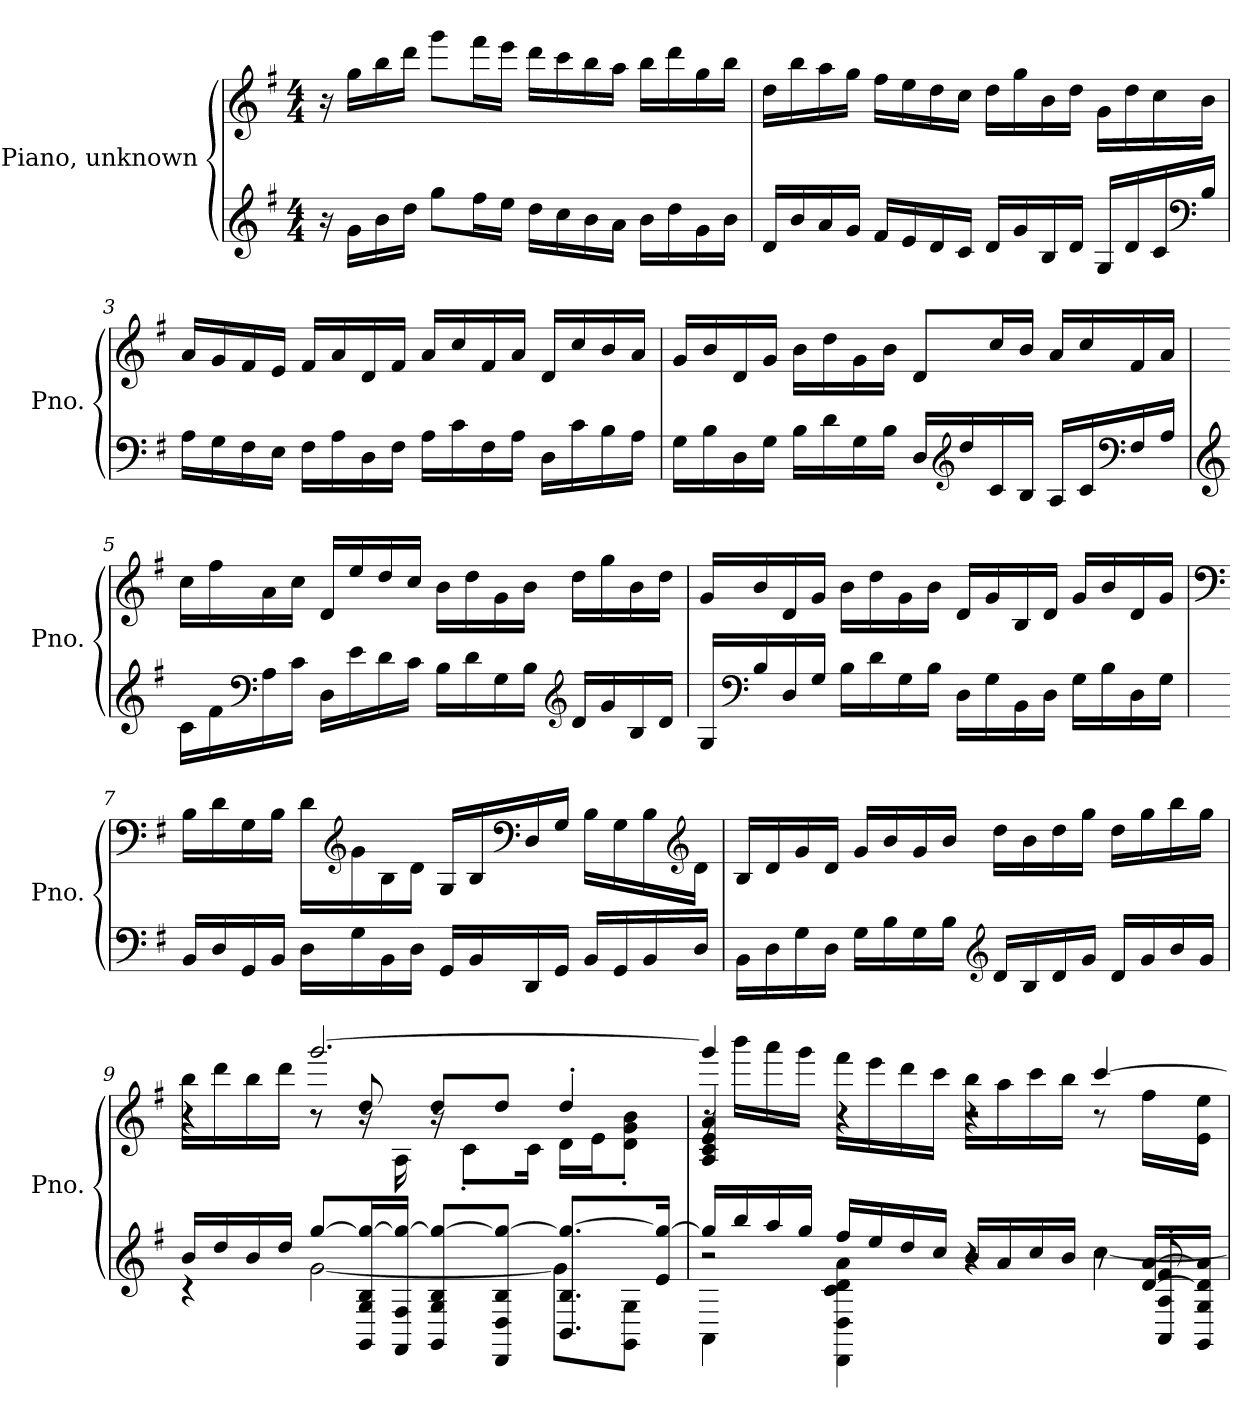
**kern	**kern
*part1	*part1
*staff2	*staff1
*I"Piano, unknown	*
*I'Pno.	*
*clefG2	*clefG2
*k[f#]	*k[f#]
*M4/4	*M4/4
*MM120	*MM120
=1	=1
16r	16r
16g\LL	16gg\LL
16b\	16bb\
16dd\JJ	16ddd\JJ
8gg\L	8ggg\L
16ff#\L	16fff#\L
16ee\JJ	16eee\JJ
16dd\LL	16ddd\LL
16cc\	16ccc\
16b\	16bb\
16a\JJ	16aa\JJ
16b\LL	16bb\LL
16dd\	16ddd\
16g\	16gg\
16b\JJ	16bb\JJ
=2	=2
16d/LL	16dd\LL
16b/	16bb\
16a/	16aa\
16g/JJ	16gg\JJ
16f#/LL	16ff#\LL
16e/	16ee\
16d/	16dd\
16c/JJ	16cc\JJ
16d/LL	16dd\LL
16g/	16gg\
16B/	16b\
16d/JJ	16dd\JJ
16G/LL	16g\LL
16d/	16dd\
16c/	16cc\
*clefF4	*
16B/JJ	16b\JJ
!!LO:LB:g=z
=3	=3
16A\LL	16a/LL
16G\	16g/
16F#\	16f#/
16E\JJ	16e/JJ
16F#\LL	16f#/LL
16A\	16a/
16D\	16d/
16F#\JJ	16f#/JJ
16A\LL	16a/LL
16c\	16cc/
16F#\	16f#/
16A\JJ	16a/JJ
16D\LL	16d/LL
16c\	16cc/
16B\	16b/
16A\JJ	16a/JJ
=4	=4
16G\LL	16g/LL
16B\	16b/
16D\	16d/
16G\JJ	16g/JJ
16B\LL	16b\LL
16d\	16dd\
16G\	16g\
16B\JJ	16b\JJ
16D/LL	8d/L
*clefG2	*
16dd/	.
16c/	16cc/L
16B/JJ	16b/JJ
16A/LL	16a/LL
16c/	16cc/
*clefF4	*
16F#/	16f#/
16A/JJ	16a/JJ
!!LO:LB:g=z
=5	=5
*clefG2	*
16c\LL	16cc\LL
16f#\	16ff#\
*clefF4	*
16A\	16a\
16c\JJ	16cc\JJ
16D\LL	16d/LL
16e\	16ee/
16d\	16dd/
16c\JJ	16cc/JJ
16B\LL	16b\LL
16d\	16dd\
16G\	16g\
16B\JJ	16b\JJ
*clefG2	*
16d/LL	16dd\LL
16g/	16gg\
16B/	16b\
16d/JJ	16dd\JJ
=6	=6
16G/LL	16g/LL
*clefF4	*
16B/	16b/
16D/	16d/
16G/JJ	16g/JJ
16B\LL	16b\LL
16d\	16dd\
16G\	16g\
16B\JJ	16b\JJ
16D\LL	16d/LL
16G\	16g/
16BB\	16B/
16D\JJ	16d/JJ
16G\LL	16g/LL
16B\	16b/
16D\	16d/
16G\JJ	16g/JJ
!!LO:LB:g=z
=7	=7
*	*clefF4
16BB/LL	16B\LL
16D/	16d\
16GG/	16G\
16BB/JJ	16B\JJ
16D\LL	16d\LL
*	*clefG2
16G\	16g\
16BB\	16B\
16D\JJ	16d\JJ
16GG/LL	16G/LL
16BB/	16B/
*	*clefF4
16DD/	16D/
16GG/JJ	16G/JJ
16BB/LL	16B\LL
16GG/	16G\
16BB/	16B\
*	*clefG2
16D/JJ	16d\JJ
=8	=8
16BB\LL	16B/LL
16D\	16d/
16G\	16g/
16D\JJ	16d/JJ
16G\LL	16g/LL
16B\	16b/
16G\	16g/
16B\JJ	16b/JJ
*clefG2	*
16d/LL	16dd\LL
16B/	16b\
16d/	16dd\
16g/JJ	16gg\JJ
16d/LL	16dd\LL
16g/	16gg\
16b/	16bb\
16g/JJ	16gg\JJ
!!LO:LB:g=z
=9	=9
*^	*^
*	*	*	*^
16b/LL	4r	4r	16bb\LL	4r
16dd/	.	.	16ddd\	.
16b/	.	.	16bb\	.
16dd/JJ	.	.	16ddd\JJ	.
[8gg/L	[2g\	[2.ggg/	8r	8r
16GG/ 16G/ 16B/ 16gg/_L	.	.	16r	8dd/
16FF#/ 16F#/ 16gg/_JJ	.	.	16A\	.
8GG/ 8G/ 8B/ 8gg/_L	.	.	16r	8dd/L
.	.	.	8c'\L	.
8DD/ 8D/ 8B/ 8gg/_J	.	.	.	8dd/J
.	.	.	16c\Jk	.
8.BB/ 8.B/ 8.gg/_L	8g\L]	.	16d\LL	4dd'/
.	.	.	16e\J	.
.	8GG\ 8G\J	.	8d\' 8g\' 8b\'J	.
16e/ 16gg/_Jk	.	.	.	.
=10	=10	=10	=10	=10
*	*^	*	*	*
16gg/LL]	4AA\	2r	4ggg/]	16r	4A/ 4c/ 4e/ 4a/
16bb/	.	.	.	16bbb\LL	.
16aa/	.	.	.	16aaa\	.
16gg/JJ	.	.	.	16ggg\JJ	.
16ff#/LL	4DD\ 4D\ 4c\ 4d\ 4a\	.	4r	16fff#\LL	4r
16ee/	.	.	.	16eee\	.
16dd/	.	.	.	16ddd\	.
16cc/JJ	.	.	.	16ccc\JJ	.
16b/LL	4r	4r	4r	16bb\LL	2r
16a/	.	.	.	16aa\	.
16cc/	.	.	.	16ccc\	.
16b/JJ	.	.	.	16bb\JJ	.
8r	[4cc\	8r	[4ccc/	8r	.
[16d/ [16a/LL	.	8AA/' 8A/' 8f#/'	.	16ff#\LL	.
16GG/ 16G/ 16d/] 16a/]JJ	.	.	.	16e\ 16ee\JJ	.
*v	*v	*v	*	*	*
*	*v	*v	*v
=	=
*-	*-
